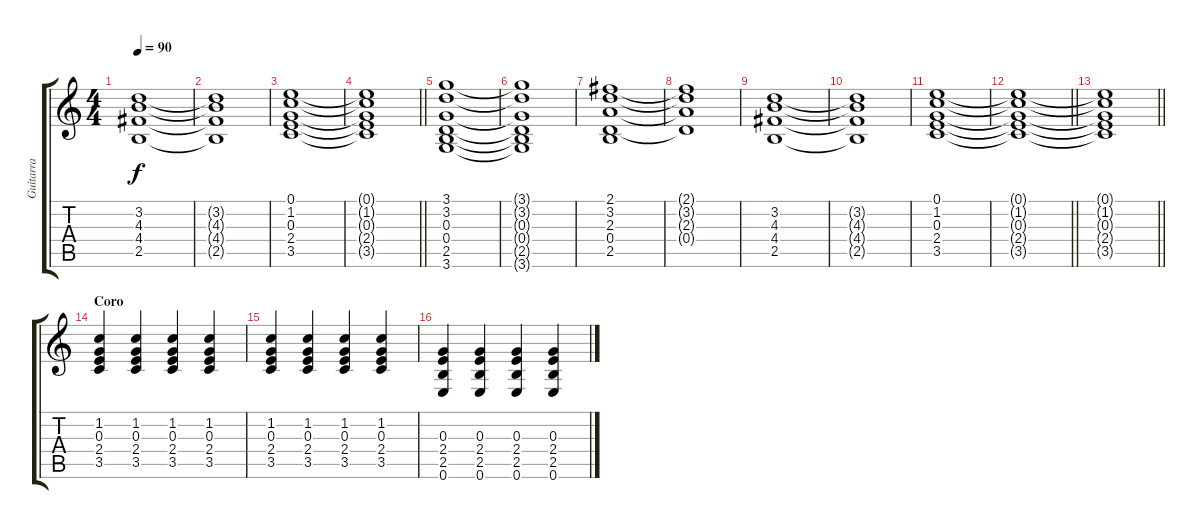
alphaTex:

\track ("Guitarra" "Guitarra") {instrument acousticguitarsteel}
\staff {score tabs}
\tuning (E4 B3 G3 D3 A2 E2) {hide}
\ts (4 4)
\tempo 90
\clef g2
\ks c
(3.2 4.3 4.4 2.5).1{dy f} |
(3.2{t} 4.3{t} 4.4{t} 2.5{t}).1 |
(0.1 1.2 0.3 2.4 3.5).1 |
\barLineRight lightlight
(0.1{t} 1.2{t} 0.3{t} 2.4{t} 3.5{t}).1 |
(3.1 3.2 0.3 0.4 2.5 3.6).1 |
(3.1{t} 3.2{t} 0.3{t} 0.4{t} 2.5{t} 3.6{t}).1 |
(2.1 3.2 2.3 0.4 2.5).1 |
(2.1{t} 3.2{t} 2.3{t} 0.4{t}).1 |
(3.2 4.3 4.4 2.5).1 |
(3.2{t} 4.3{t} 4.4{t} 2.5{t}).1 |
(0.1 1.2 0.3 2.4 3.5).1 |
\barLineRight lightlight
(0.1{t} 1.2{t} 0.3{t} 2.4{t} 3.5{t}).1 |
\barLineRight lightlight
(0.1{t} 1.2{t} 0.3{t} 2.4{t} 3.5{t}).1 |
\section ("" "Coro")
(1.2 0.3 2.4 3.5).4 (1.2 0.3 2.4 3.5).4 (1.2 0.3 2.4 3.5).4 (1.2 0.3 2.4 3.5).4 |
(1.2 0.3 2.4 3.5).4 (1.2 0.3 2.4 3.5).4 (1.2 0.3 2.4 3.5).4 (1.2 0.3 2.4 3.5).4 |
(0.3 2.4 2.5 0.6).4 (0.3 2.4 2.5 0.6).4 (0.3 2.4 2.5 0.6).4 (0.3 2.4 2.5 0.6).4
